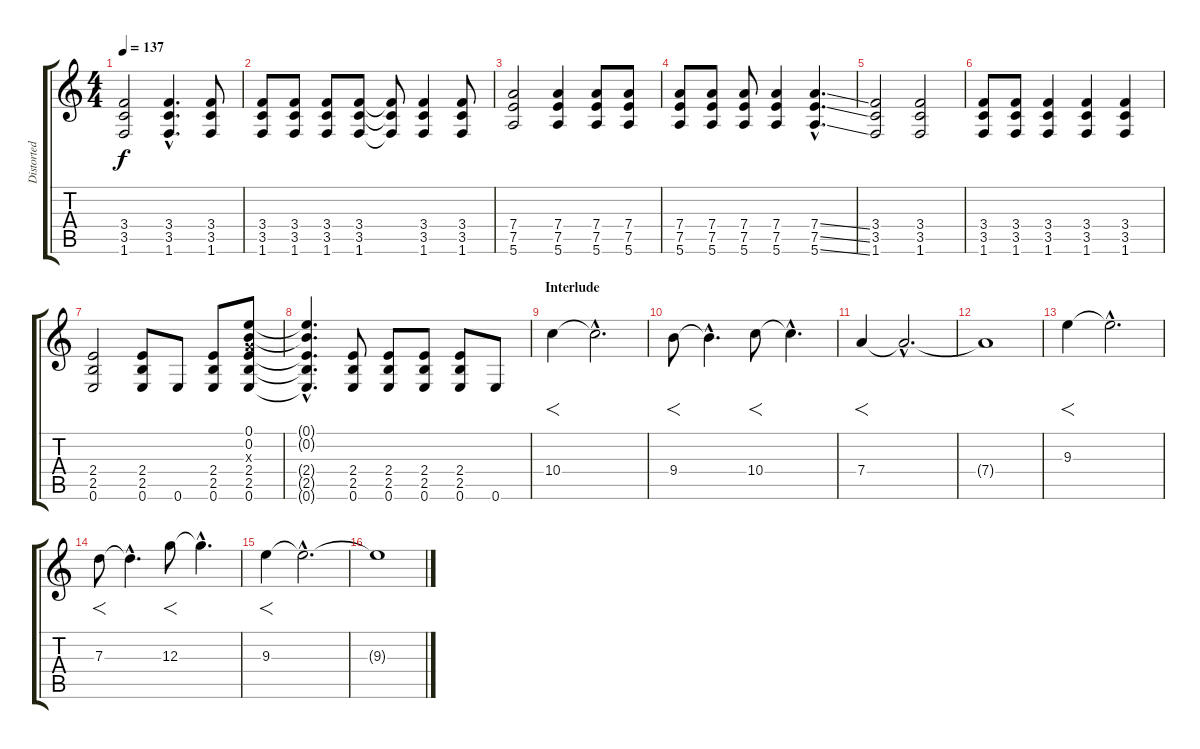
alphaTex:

\track ("Distorted Guitar" "Distorted ") {instrument overdrivenguitar}
\staff {score tabs}
\tuning (E4 B3 G3 D3 A2 E2) {hide}
\ts (4 4)
\tempo 137
\clef g2
\ks c
(3.4 3.5 1.6).2{dy f} (3.4{hac} 3.5{hac} 1.6{hac}).4{d} (3.4 3.5 1.6).8 |
(3.4 3.5 1.6).8 (3.4 3.5 1.6).8 (3.4 3.5 1.6).8 (3.4 3.5 1.6).8 (3.4{t} 3.5{t} 1.6{t}).8 (3.4 3.5 1.6).4 (3.4 3.5 1.6).8 |
(7.4 7.5 5.6).2 (7.4 7.5 5.6).4 (7.4 7.5 5.6).8 (7.4 7.5 5.6).8 |
(7.4 7.5 5.6).8 (7.4 7.5 5.6).8 (7.4 7.5 5.6).8 (7.4 7.5 5.6).4 (7.4{ss hac} 7.5{ss hac} 5.6{ss hac}).4{d} |
(3.4 3.5 1.6).2 (3.4 3.5 1.6).2 |
(3.4 3.5 1.6).8 (3.4 3.5 1.6).8 (3.4 3.5 1.6).4 (3.4 3.5 1.6).4 (3.4 3.5 1.6).4 |
(2.4 2.5 0.6).2 (2.4 2.5 0.6).8 0.6.8 (2.4 2.5 0.6).8 (0.1 0.2 0.3{x} 2.4 2.5 0.6).8 |
(0.1{hac t} 0.2{hac t} 2.4{hac t} 2.5{hac t} 0.6{hac t}).4{d} (2.4 2.5 0.6).8 (2.4 2.5 0.6).8 (2.4 2.5 0.6).8 (2.4 2.5 0.6).8 0.6.8 |
\section ("" "Interlude")
10.4.4{f} 10.4{hac t}.2{d} |
9.4.8{f} 9.4{hac t}.4{d} 10.4.8{f} 10.4{hac t}.4{d} |
7.4.4{f} 7.4{hac t}.2{d} |
7.4{t}.1 |
9.3.4{f} 9.3{hac t}.2{d} |
7.3.8{f} 7.3{hac t}.4{d} 12.3.8{f} 12.3{hac t}.4{d} |
9.3.4{f} 9.3{hac t}.2{d} |
9.3{t}.1
